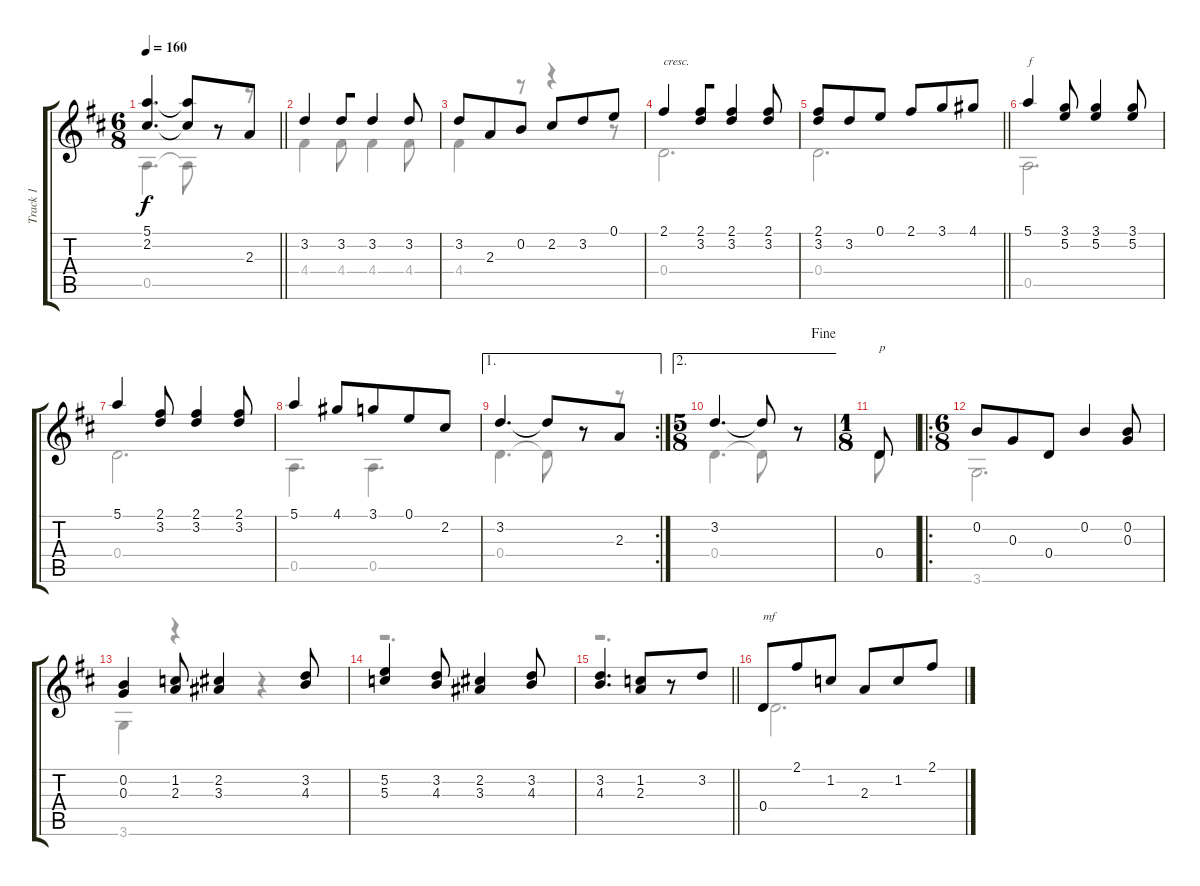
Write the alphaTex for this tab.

\track ("Track 1" "Track 1") {instrument acousticguitarnylon}
\staff {score tabs}
\tuning (E4 B3 G3 D3 A2 E2) {hide}
\voice
\ts (6 8)
\tempo 160
\clef g2
\barLineRight lightlight
\ks d
(5.1 2.2).4{d dy f} (5.1{t} 2.2{t}).8{beam merge} r.8{beam split} 2.3.8 |
3.2.4 3.2.8{beam merge} 3.2.4 3.2.8 |
3.2.8 2.3.8{beam merge} 0.2.8 2.2.8 3.2.8 0.1.8 |
2.1.4{txt "cresc." volume 16} (2.1 3.2).8{beam merge} (2.1 3.2).4 (2.1 3.2).8 |
\barLineRight lightlight
(2.1 3.2).8 3.2.8 0.1.8 2.1.8 3.1.8 4.1.8 |
5.1.4{txt "f"} (3.1 5.2).8 (3.1 5.2).4 (3.1 5.2).8 |
5.1.4 (2.1 3.2).8 (2.1 3.2).4 (2.1 3.2).8 |
5.1.4 4.1.8{beam merge} 3.1.8 0.1.8 2.2.8 |
\ae 1
\rc 2
3.2.4{d} 3.2{t}.8{beam merge} r.8 2.3.8 |
\ae 2
\ts (5 8)
\jump fine
3.2.4{d} 3.2{t}.8{beam merge} r.8 |
\ts (1 8)
0.4.8{txt "p" volume 8} |
\ro
\ts (6 8)
0.2.8{volume 8} 0.3.8 0.4.8 0.2.4 (0.2 0.3).8 |
(0.2 0.3).4 (1.2 2.3).8 (2.2 3.3).4 (3.2 4.3).8 |
(5.2 5.3).4 (3.2 4.3).8 (2.2 3.3).4 (3.2 4.3).8 |
\barLineRight lightlight
(3.2 4.3).4{d} (1.2 2.3).8 r.8 3.2.8 |
0.4.8{txt "mf" volume 12} 2.1.8{beam merge} 1.2.8 2.3.8 1.2.8 2.1.8
\voice
\clef g2
\ottava regular
\simile none
\barLineRight lightlight
\ks d
0.5.4{d dy f} 0.5{t}.8 r.8 r.8 |
4.4.4 4.4.8 4.4.4 4.4.8 |
4.4.4 r.8 r.4 r.8 |
0.4.2{d} |
\barLineRight lightlight
0.4.2{d} |
0.5.2{d} |
0.4.2{d} |
0.5.4{d} 0.5.4{d} |
0.4.4{d} 0.4{t}.8 r.8 r.8 |
0.4.4{d} 0.4{t}.8 r.8 |
0.4.8 |
3.6.2{d} |
3.6.4 r.4 r.4 |
r.2{d} |
\barLineRight lightlight
r.2{d} |
0.4.2{d}
